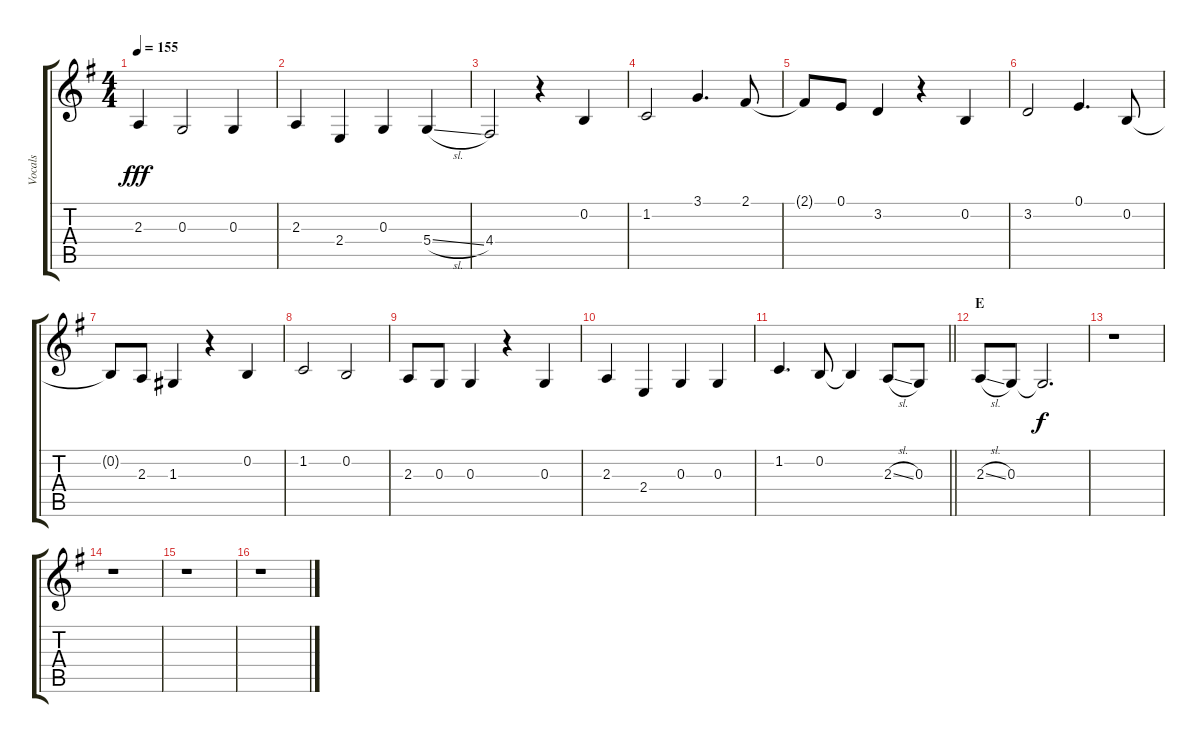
\track ("Vocals" "Vocals") {instrument voiceoohs}
\staff {score tabs}
\tuning (E4 B3 G3 D3 A2 E2) {hide}
\ts (4 4)
\tempo 155
\clef g2
\ks g
2.3.4{dy fff} 0.3.2 0.3.4 |
2.3.4 2.4.4 0.3.4 5.4{sl}.4 |
4.4.2 r.4 0.2.4 |
1.2.2 3.1.4{d} 2.1.8 |
2.1{t}.8 0.1.8 3.2.4 r.4 0.2.4 |
3.2.2 0.1.4{d} 0.2.8 |
0.2{t}.8 2.3.8 1.3.4 r.4 0.2.4 |
1.2.2 0.2.2 |
2.3.8 0.3.8 0.3.4 r.4 0.3.4 |
2.3.4 2.4.4 0.3.4 0.3.4 |
\barLineRight lightlight
1.2.4{d} 0.2.8 0.2{t}.4 2.3{sl}.8 0.3.8 |
\section ("" "E")
2.3{sl}.8 0.3.8 0.3{t}.2{d dy f} |
r.1 |
r.1 |
r.1 |
r.1
